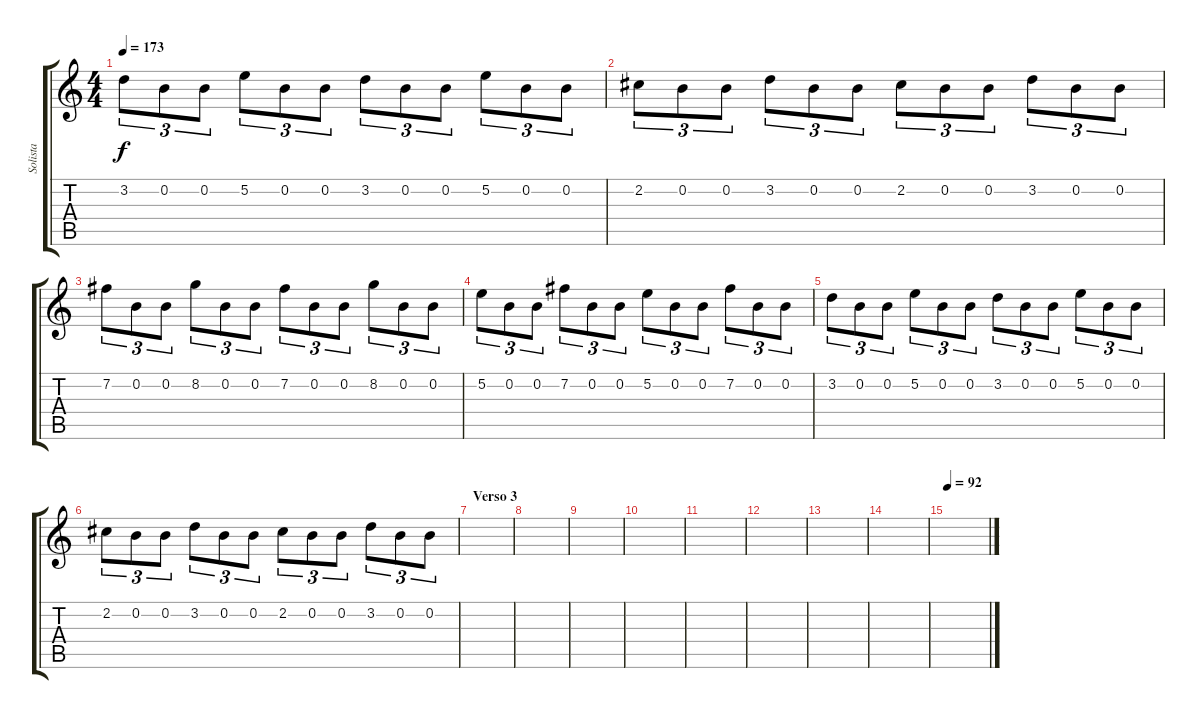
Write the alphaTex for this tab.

\track ("Solista" "Solista") {instrument distortionguitar}
\staff {score tabs}
\tuning (E4 B3 G3 D3 A2 E2) {hide}
\ts (4 4)
\tempo 173
\clef g2
\ks c
3.2.8{tu (3 2) dy f} 0.2.8{tu (3 2)} 0.2.8{tu (3 2)} 5.2.8{tu (3 2)} 0.2.8{tu (3 2)} 0.2.8{tu (3 2)} 3.2.8{tu (3 2)} 0.2.8{tu (3 2)} 0.2.8{tu (3 2)} 5.2.8{tu (3 2)} 0.2.8{tu (3 2)} 0.2.8{tu (3 2)} |
2.2.8{tu (3 2)} 0.2.8{tu (3 2)} 0.2.8{tu (3 2)} 3.2.8{tu (3 2)} 0.2.8{tu (3 2)} 0.2.8{tu (3 2)} 2.2.8{tu (3 2)} 0.2.8{tu (3 2)} 0.2.8{tu (3 2)} 3.2.8{tu (3 2)} 0.2.8{tu (3 2)} 0.2.8{tu (3 2)} |
7.2.8{tu (3 2)} 0.2.8{tu (3 2)} 0.2.8{tu (3 2)} 8.2.8{tu (3 2)} 0.2.8{tu (3 2)} 0.2.8{tu (3 2)} 7.2.8{tu (3 2)} 0.2.8{tu (3 2)} 0.2.8{tu (3 2)} 8.2.8{tu (3 2)} 0.2.8{tu (3 2)} 0.2.8{tu (3 2)} |
5.2.8{tu (3 2)} 0.2.8{tu (3 2)} 0.2.8{tu (3 2)} 7.2.8{tu (3 2)} 0.2.8{tu (3 2)} 0.2.8{tu (3 2)} 5.2.8{tu (3 2)} 0.2.8{tu (3 2)} 0.2.8{tu (3 2)} 7.2.8{tu (3 2)} 0.2.8{tu (3 2)} 0.2.8{tu (3 2)} |
3.2.8{tu (3 2)} 0.2.8{tu (3 2)} 0.2.8{tu (3 2)} 5.2.8{tu (3 2)} 0.2.8{tu (3 2)} 0.2.8{tu (3 2)} 3.2.8{tu (3 2)} 0.2.8{tu (3 2)} 0.2.8{tu (3 2)} 5.2.8{tu (3 2)} 0.2.8{tu (3 2)} 0.2.8{tu (3 2)} |
2.2.8{tu (3 2)} 0.2.8{tu (3 2)} 0.2.8{tu (3 2)} 3.2.8{tu (3 2)} 0.2.8{tu (3 2)} 0.2.8{tu (3 2)} 2.2.8{tu (3 2)} 0.2.8{tu (3 2)} 0.2.8{tu (3 2)} 3.2.8{tu (3 2)} 0.2.8{tu (3 2)} 0.2.8{tu (3 2)} |
\section ("" "Verso 3")
|
|
|
|
|
|
|
|
\tempo 92
